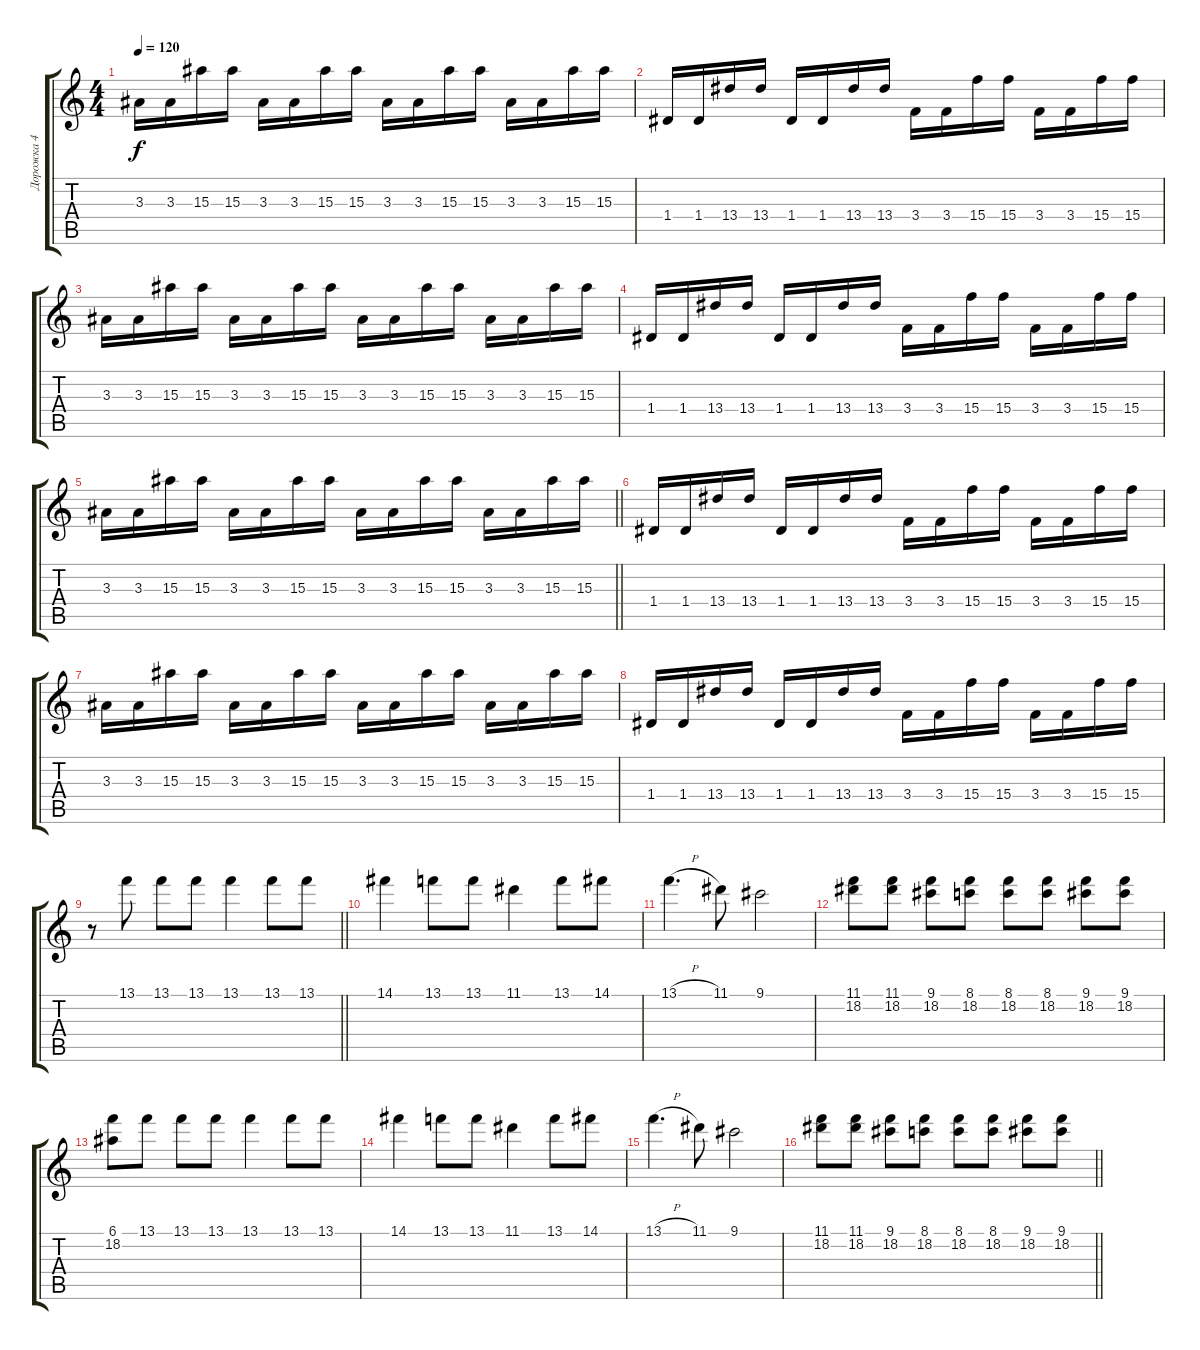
\track ("Дорожка 4" "Дорожка 4") {instrument electricguitarjazz}
\staff {score tabs}
\tuning (E4 B3 G3 D3 A2 E2) {hide}
\ts (4 4)
\tempo 120
\clef g2
\ks c
3.3.16{dy f} 3.3.16 15.3.16 15.3.16 3.3.16 3.3.16 15.3.16 15.3.16 3.3.16 3.3.16 15.3.16 15.3.16 3.3.16 3.3.16 15.3.16 15.3.16 |
1.4.16 1.4.16 13.4.16 13.4.16 1.4.16 1.4.16 13.4.16 13.4.16 3.4.16 3.4.16 15.4.16 15.4.16 3.4.16 3.4.16 15.4.16 15.4.16 |
3.3.16 3.3.16 15.3.16 15.3.16 3.3.16 3.3.16 15.3.16 15.3.16 3.3.16 3.3.16 15.3.16 15.3.16 3.3.16 3.3.16 15.3.16 15.3.16 |
1.4.16 1.4.16 13.4.16 13.4.16 1.4.16 1.4.16 13.4.16 13.4.16 3.4.16 3.4.16 15.4.16 15.4.16 3.4.16 3.4.16 15.4.16 15.4.16 |
\barLineRight lightlight
3.3.16 3.3.16 15.3.16 15.3.16 3.3.16 3.3.16 15.3.16 15.3.16 3.3.16 3.3.16 15.3.16 15.3.16 3.3.16 3.3.16 15.3.16 15.3.16 |
1.4.16 1.4.16 13.4.16 13.4.16 1.4.16 1.4.16 13.4.16 13.4.16 3.4.16 3.4.16 15.4.16 15.4.16 3.4.16 3.4.16 15.4.16 15.4.16 |
3.3.16 3.3.16 15.3.16 15.3.16 3.3.16 3.3.16 15.3.16 15.3.16 3.3.16 3.3.16 15.3.16 15.3.16 3.3.16 3.3.16 15.3.16 15.3.16 |
1.4.16 1.4.16 13.4.16 13.4.16 1.4.16 1.4.16 13.4.16 13.4.16 3.4.16 3.4.16 15.4.16 15.4.16 3.4.16 3.4.16 15.4.16 15.4.16 |
\barLineRight lightlight
r.8 13.1.8 13.1.8 13.1.8 13.1.4 13.1.8 13.1.8 |
14.1.4 13.1.8 13.1.8 11.1.4 13.1.8 14.1.8 |
13.1{h}.4{d volume 16 instrument acousticgrandpiano} 11.1.8 9.1.2 |
(11.1 18.2).8 (11.1 18.2).8 (9.1 18.2).8 (8.1 18.2).8 (8.1 18.2).8 (8.1 18.2).8 (9.1 18.2).8 (9.1 18.2).8 |
(6.1 18.2).8 13.1.8 13.1.8 13.1.8 13.1.4 13.1.8 13.1.8 |
14.1.4 13.1.8 13.1.8 11.1.4 13.1.8 14.1.8 |
13.1{h}.4{d volume 16 instrument acousticgrandpiano} 11.1.8 9.1.2 |
\barLineRight lightlight
(11.1 18.2).8 (11.1 18.2).8 (9.1 18.2).8 (8.1 18.2).8 (8.1 18.2).8 (8.1 18.2).8 (9.1 18.2).8 (9.1 18.2).8
